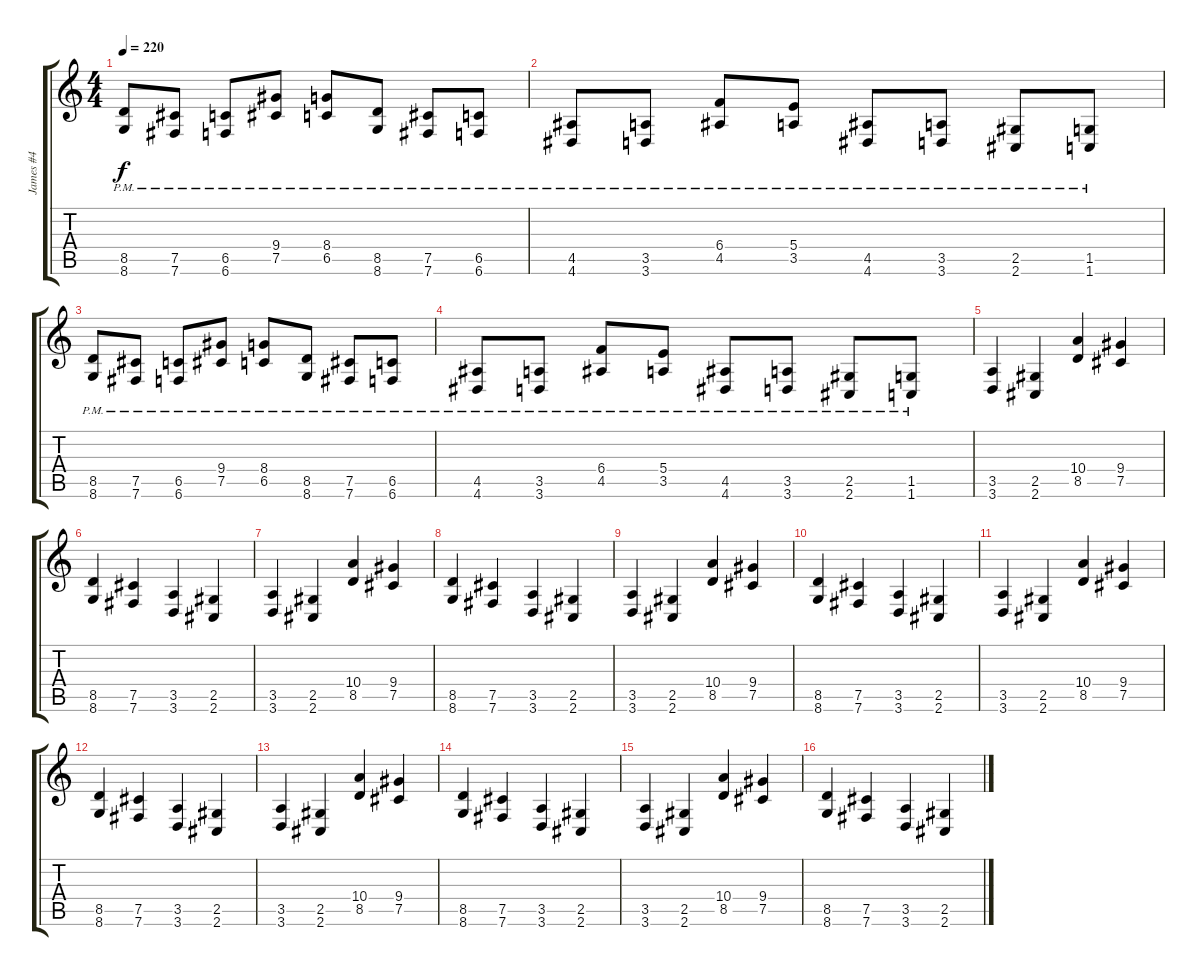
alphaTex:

\track ("James #4" "James #4") {instrument distortionguitar}
\staff {score tabs}
\tuning (Db4 Ab3 E3 B2 Gb2 B1) {hide}
\ts (4 4)
\tempo 220
\clef g2
\ks c
(8.5{pm} 8.6{pm}).8{dy f} (7.5{pm} 7.6{pm}).8 (6.5{pm} 6.6{pm}).8 (9.4{pm} 7.5{pm}).8 (8.4{pm} 6.5{pm}).8 (8.5{pm} 8.6{pm}).8 (7.5{pm} 7.6{pm}).8 (6.5{pm} 6.6{pm}).8 |
(4.5{pm} 4.6{pm}).8 (3.5{pm} 3.6{pm}).8 (6.4{pm} 4.5{pm}).8 (5.4{pm} 3.5{pm}).8 (4.5{pm} 4.6{pm}).8 (3.5{pm} 3.6{pm}).8 (2.5{pm} 2.6{pm}).8 (1.5{pm} 1.6{pm}).8 |
(8.5{pm} 8.6{pm}).8 (7.5{pm} 7.6{pm}).8 (6.5{pm} 6.6{pm}).8 (9.4{pm} 7.5{pm}).8 (8.4{pm} 6.5{pm}).8 (8.5{pm} 8.6{pm}).8 (7.5{pm} 7.6{pm}).8 (6.5{pm} 6.6{pm}).8 |
(4.5{pm} 4.6{pm}).8 (3.5{pm} 3.6{pm}).8 (6.4{pm} 4.5{pm}).8 (5.4{pm} 3.5{pm}).8 (4.5{pm} 4.6{pm}).8 (3.5{pm} 3.6{pm}).8 (2.5{pm} 2.6{pm}).8 (1.5{pm} 1.6{pm}).8 |
(3.5 3.6).4 (2.5 2.6).4 (10.4 8.5).4 (9.4 7.5).4 |
(8.5 8.6).4 (7.5 7.6).4 (3.5 3.6).4 (2.5 2.6).4 |
(3.5 3.6).4 (2.5 2.6).4 (10.4 8.5).4 (9.4 7.5).4 |
(8.5 8.6).4 (7.5 7.6).4 (3.5 3.6).4 (2.5 2.6).4 |
(3.5 3.6).4 (2.5 2.6).4 (10.4 8.5).4 (9.4 7.5).4 |
(8.5 8.6).4 (7.5 7.6).4 (3.5 3.6).4 (2.5 2.6).4 |
(3.5 3.6).4 (2.5 2.6).4 (10.4 8.5).4 (9.4 7.5).4 |
(8.5 8.6).4 (7.5 7.6).4 (3.5 3.6).4 (2.5 2.6).4 |
(3.5 3.6).4 (2.5 2.6).4 (10.4 8.5).4 (9.4 7.5).4 |
(8.5 8.6).4 (7.5 7.6).4 (3.5 3.6).4 (2.5 2.6).4 |
(3.5 3.6).4 (2.5 2.6).4 (10.4 8.5).4 (9.4 7.5).4 |
(8.5 8.6).4 (7.5 7.6).4 (3.5 3.6).4 (2.5 2.6).4
